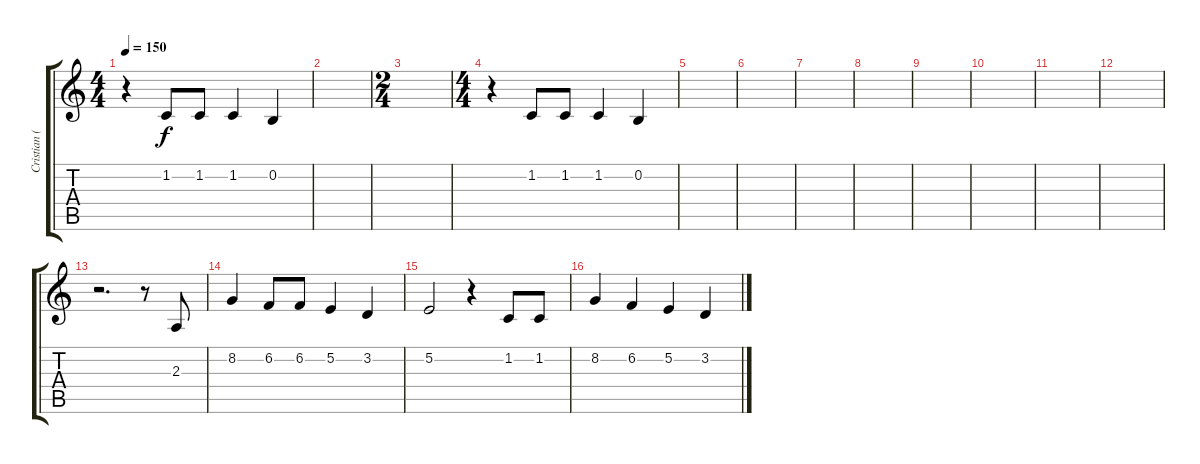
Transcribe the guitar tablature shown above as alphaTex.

\track ("Cristian (Voz)" "Cristian (") {instrument acousticgrandpiano}
\staff {score tabs}
\tuning (E4 B3 G3 D3 A2 E2) {hide}
\ts (4 4)
\tempo 150
\clef g2
\ks c
r.4{dy f} 1.2.8 1.2.8 1.2.4 0.2.4 |
|
\ts (2 4)
|
\ts (4 4)
r.4 1.2.8 1.2.8 1.2.4 0.2.4 |
|
|
|
|
|
|
|
|
r.2{d} r.8 2.3.8 |
8.2.4 6.2.8 6.2.8 5.2.4 3.2.4 |
5.2.2 r.4 1.2.8 1.2.8 |
8.2.4 6.2.4 5.2.4 3.2.4
